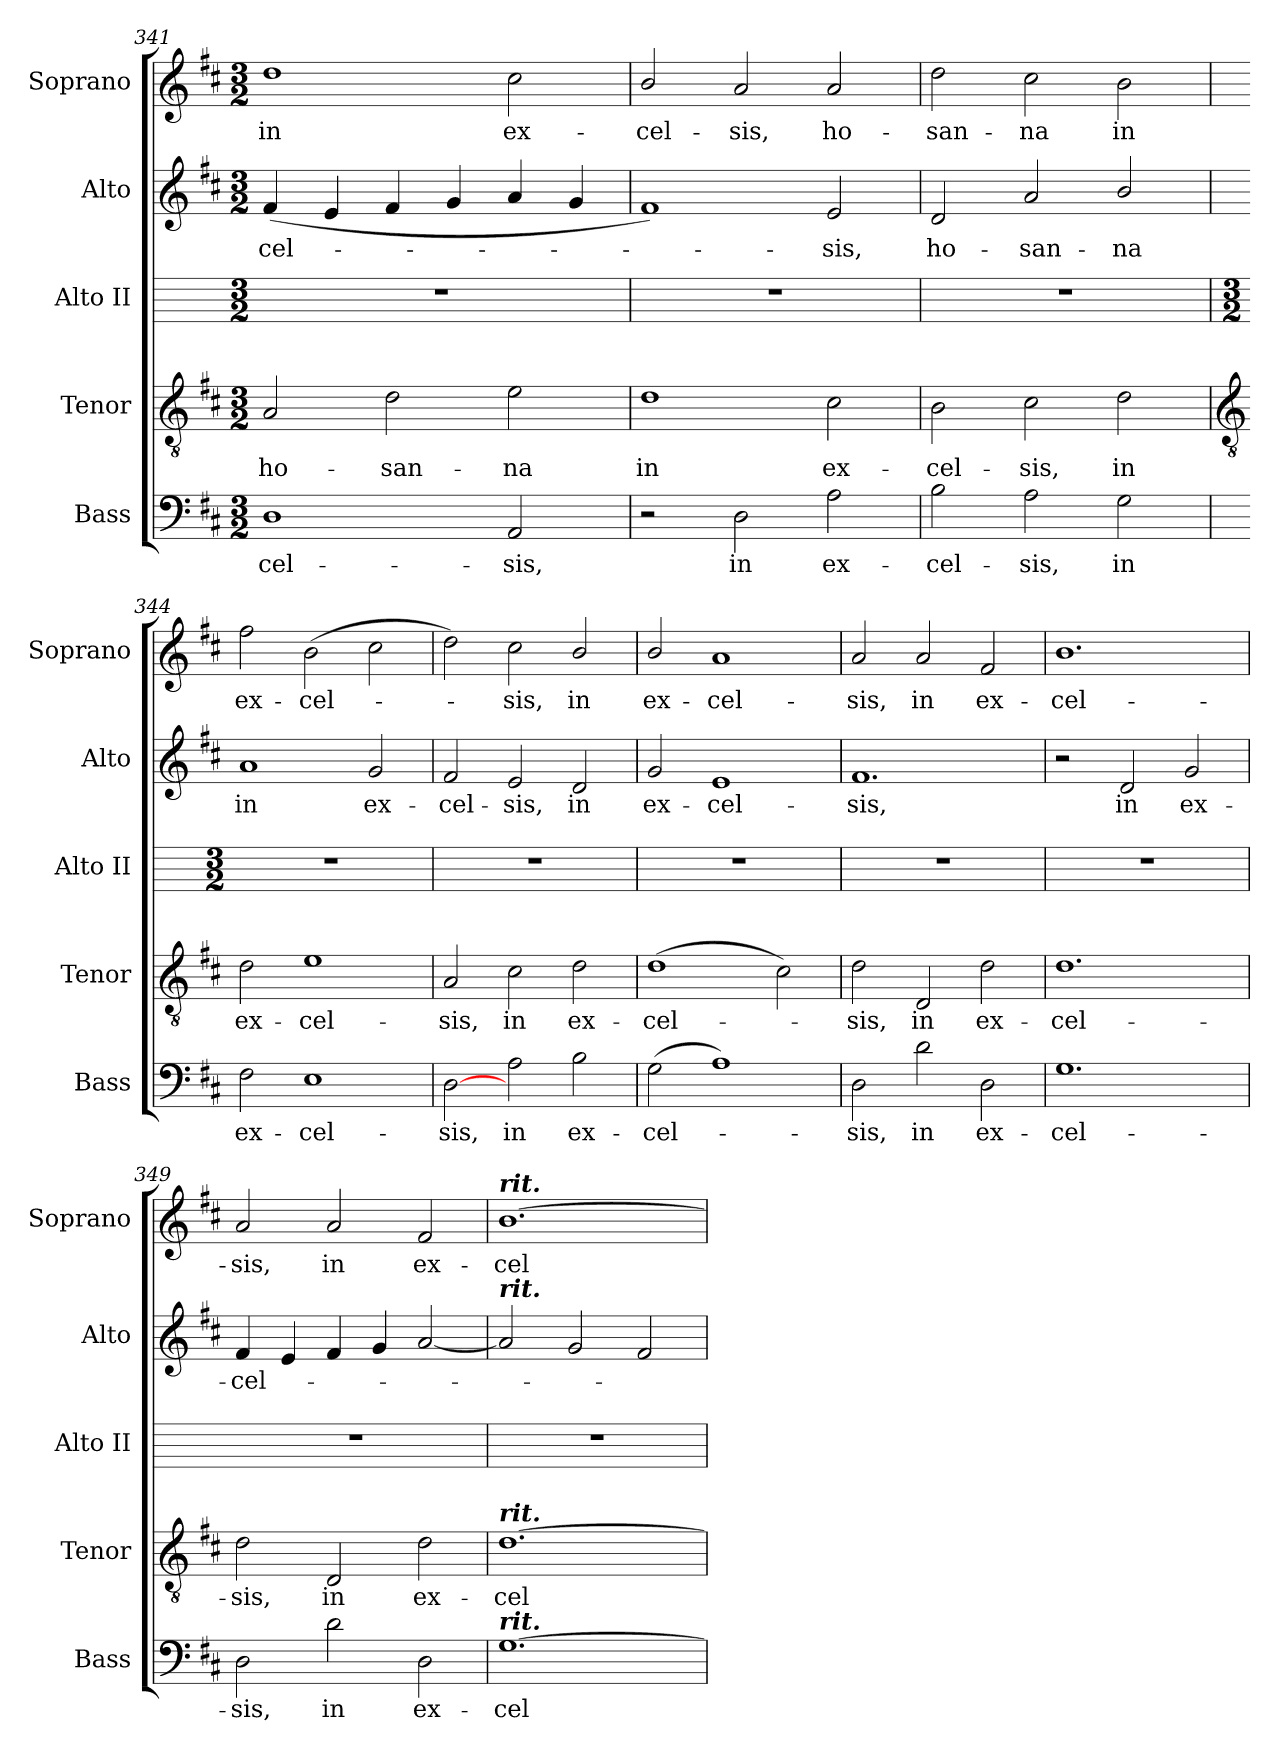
**kern	**text	**kern	**text	**kern	**kern	**text	**kern	**text
*part5	*part5	*part4	*part4	*part3	*part2	*part2	*part1	*part1
*staff5	*staff5	*staff4	*staff4	*staff3	*staff2	*staff2	*staff1	*staff1
*I"Bass	*	*I"Tenor	*	*I"Alto II	*I"Alto	*	*I"Soprano	*
*I'Bass	*	*I'Tenor	*	*I'Alto II	*I'Alto	*	*I'Soprano	*
*clefF4	*	*clefGv2	*	*	*clefG2	*	*clefG2	*
*k[f#c#]	*	*k[f#c#]	*	*	*k[f#c#]	*	*k[f#c#]	*
*D:	*	*D:	*	*	*D:	*	*D:	*
*M3/2	*	*M3/2	*	*M3/2	*M3/2	*	*M3/2	*
=341	=341	=341	=341	=341	=341	=341	=341	=341
!	!LO:LY:b	!	!LO:LY:b	!	!	!LO:LY:b	!	!LO:LY:b
1D	cel-	2A	ho-	1.r	(<4f#	-cel-	1dd	in
.	.	.	.	.	4e	.	.	.
!	!	!	!LO:LY:b	!	!	!	!	!
.	.	2d	-san-	.	4f#	.	.	.
.	.	.	.	.	4g	.	.	.
!	!LO:LY:b	!	!LO:LY:b	!	!	!	!	!LO:LY:b
2AA	-sis,	2e	-na	.	4a	.	2cc#	ex-
.	.	.	.	.	4g	.	.	.
=342	=342	=342	=342	=342	=342	=342	=342	=342
!	!	!	!LO:LY:b	!	!	!	!	!LO:LY:b
2r	.	1d	in	1.r	1f#)	.	2b/	-cel-
!	!LO:LY:b	!	!	!	!	!	!	!LO:LY:b
2D	in	.	.	.	.	.	2a	-sis,
!	!LO:LY:b	!	!LO:LY:b	!	!	!LO:LY:b	!	!LO:LY:b
2A	ex-	2c#	ex-	.	2e	sis,	2a	ho-
=343	=343	=343	=343	=343	=343	=343	=343	=343
!	!LO:LY:b	!	!LO:LY:b	!	!	!LO:LY:b	!	!LO:LY:b
2B	-cel-	2B	-cel-	1.r	2d	ho-	2dd	-san-
!	!LO:LY:b	!	!LO:LY:b	!	!	!LO:LY:b	!	!LO:LY:b
2A	-sis,	2c#	-sis,	.	2a	-san-	2cc#	-na
!	!LO:LY:b	!	!LO:LY:b	!	!	!LO:LY:b	!	!LO:LY:b
2G	in	2d	in	.	2b/	-na	2b	in
!!LO:LB:g=z
=344	=344	=344	=344	=344	=344	=344	=344	=344
*	*	*clefGv2	*	*	*	*	*	*
*	*	*	*	*M3/2	*	*	*	*
!	!LO:LY:b	!	!LO:LY:b	!	!	!LO:LY:b	!	!LO:LY:b
2F#	ex-	2d	ex-	1.r	1a	in	2ff#	ex-
!	!LO:LY:b	!	!LO:LY:b	!	!	!	!	!LO:LY:b
1E	-cel-	1e	-cel-	.	.	.	(>2b	-cel-
!	!	!	!	!	!	!LO:LY:b	!	!
.	.	.	.	.	2g	ex-	2cc#	.
=345	=345	=345	=345	=345	=345	=345	=345	=345
!	!LO:LY:b	!	!LO:LY:b	!	!	!LO:LY:b	!	!
[2D	-sis,	2A	-sis,	1.r	2f#	-cel-	2dd)	.
!	!LO:LY:b	!	!LO:LY:b	!	!	!LO:LY:b	!	!LO:LY:b
2A	in	2c#	in	.	2e	-sis,	2cc#	sis,
!	!LO:LY:b	!	!LO:LY:b	!	!	!LO:LY:b	!	!LO:LY:b
2B	ex-	2d	ex-	.	2d	in	2b/	in
=346	=346	=346	=346	=346	=346	=346	=346	=346
!	!LO:LY:b	!	!LO:LY:b	!	!	!LO:LY:b	!	!LO:LY:b
(>2G	-cel-	(>1d	-cel-	1.r	2g	ex-	2b/	ex-
!	!	!	!	!	!	!LO:LY:b	!	!LO:LY:b
1A)	.	.	.	.	1e	-cel-	1a	-cel-
.	.	2c#)	.	.	.	.	.	.
=347	=347	=347	=347	=347	=347	=347	=347	=347
!	!LO:LY:b	!	!LO:LY:b	!	!	!LO:LY:b	!	!LO:LY:b
2D	sis,	2d	sis,	1.r	1.f#	-sis,	2a	-sis,
!	!LO:LY:b	!	!LO:LY:b	!	!	!	!	!LO:LY:b
2d	in	2D	in	.	.	.	2a	in
!	!LO:LY:b	!	!LO:LY:b	!	!	!	!	!LO:LY:b
2D	ex-	2d	ex-	.	.	.	2f#	ex-
=348	=348	=348	=348	=348	=348	=348	=348	=348
!	!LO:LY:b	!	!LO:LY:b	!	!	!	!	!LO:LY:b
1.G	-cel-	1.d	-cel-	1.r	2r	.	1.b	-cel-
!	!	!	!	!	!	!LO:LY:b	!	!
.	.	.	.	.	2d	in	.	.
!	!	!	!	!	!	!LO:LY:b	!	!
.	.	.	.	.	2g	ex-	.	.
=349	=349	=349	=349	=349	=349	=349	=349	=349
!	!LO:LY:b	!	!LO:LY:b	!	!	!LO:LY:b	!	!LO:LY:b
2D	-sis,	2d	-sis,	1.r	4f#	-cel-	2a	-sis,
.	.	.	.	.	4e	.	.	.
!	!LO:LY:b	!	!LO:LY:b	!	!	!	!	!LO:LY:b
2d	in	2D	in	.	4f#	.	2a	in
.	.	.	.	.	4g	.	.	.
!	!LO:LY:b	!	!LO:LY:b	!	!	!	!	!LO:LY:b
2D	ex-	2d	ex-	.	[2a	.	2f#	ex-
=350	=350	=350	=350	=350	=350	=350	=350	=350
!	!	!	!	!	!	!	!LO:TX:a:Bi:t=rit.	!
!	!	!	!	!	!LO:TX:a:Bi:t=rit.	!	!	!
!	!	!LO:TX:a:Bi:t=rit.	!	!	!	!	!	!
!LO:TX:a:Bi:t=rit.	!	!	!	!	!	!	!	!
!	!LO:LY:b	!	!LO:LY:b	!	!	!	!	!LO:LY:b
[1.G	-cel-	[1.d	-cel-	1.r	2a]	.	[1.b	-cel-
.	.	.	.	.	2g	.	.	.
.	.	.	.	.	2f#	.	.	.
=	=	=	=	=	=	=	=	=
*-	*-	*-	*-	*-	*-	*-	*-	*-
